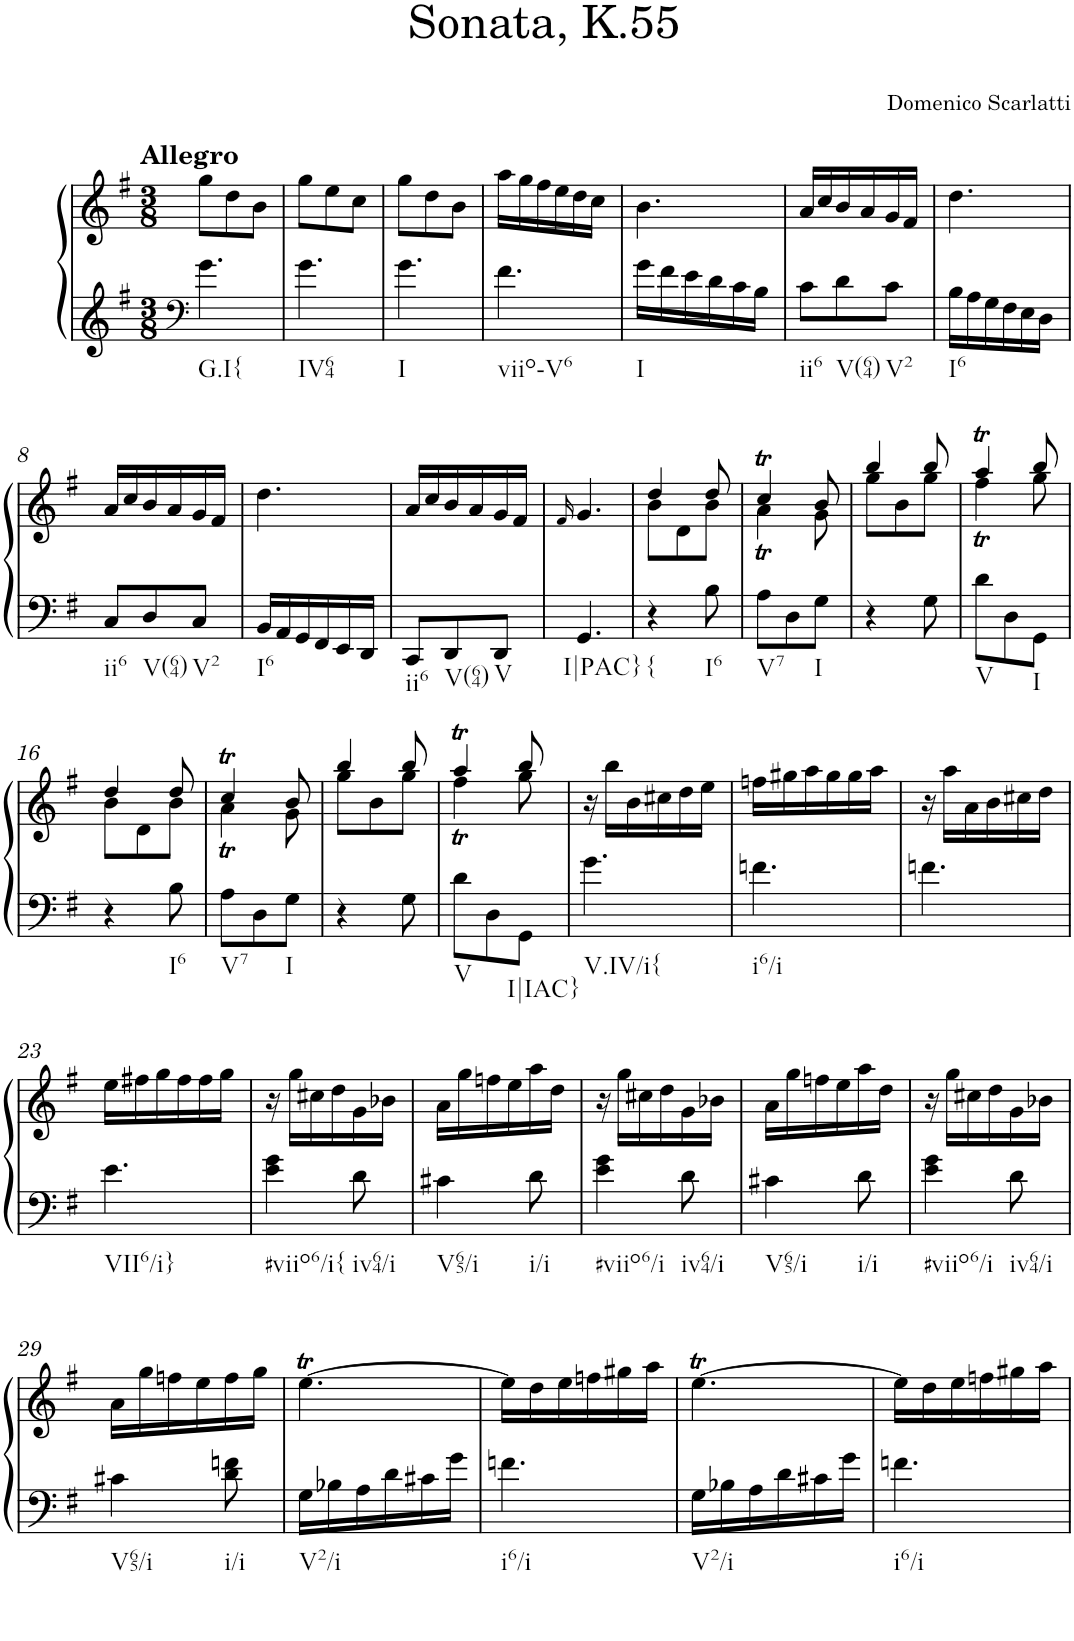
**kern	**kern
*part1	*part1
*staff2	*staff1
*I"Piano	*
*I'Pno	*
*clefF4	*clefG2
*k[f#]	*k[f#]
*G:	*G:
*M3/8	*M3/8
=1	=1
!	!LO:TX:a:B:t=Allegro
!LO:TX:b:t=G.I{	!
4.g\	8gg\L
.	8dd\
.	8b\J
=2	=2
!LO:TX:b:t=IV64	!
4.g\	8gg\L
.	8ee\
.	8cc\J
=3	=3
!LO:TX:b:t=I	!
4.g\	8gg\L
.	8dd\
.	8b\J
=4	=4
!LO:TX:b:t=viio-V6	!
4.f#\	16aa\LL
.	16gg\
.	16ff#\
.	16ee\
.	16dd\
.	16cc\JJ
=5	=5
!LO:TX:b:t=I	!
16g\LL	4.b\
16f#\	.
16e\	.
16d\	.
16c\	.
16B\JJ	.
=6	=6
!LO:TX:b:t=ii6	!
8c\L	16a/LL
.	16cc/
!LO:TX:b:t=V(64)	!
8d\	16b/
.	16a/
!LO:TX:b:t=V2	!
8c\J	16g/
.	16f#/JJ
=7	=7
!LO:TX:b:t=I6	!
16B\LL	4.dd\
16A\	.
16G\	.
16F#\	.
16E\	.
16D\JJ	.
!!LO:LB:g=z
=8	=8
!LO:TX:b:t=ii6	!
8C/L	16a/LL
.	16cc/
!LO:TX:b:t=V(64)	!
8D/	16b/
.	16a/
!LO:TX:b:t=V2	!
8C/J	16g/
.	16f#/JJ
=9	=9
!LO:TX:b:t=I6	!
16BB/LL	4.dd\
16AA/	.
16GG/	.
16FF#/	.
16EE/	.
16DD/JJ	.
=10	=10
!LO:TX:b:t=ii6	!
8CC/L	16a/LL
.	16cc/
!LO:TX:b:t=V(64)	!
8DD/	16b/
.	16a/
!LO:TX:b:t=V	!
8DD/J	16g/
.	16f#/JJ
=11	=11
.	16qf#/
!LO:TX:b:t=I|PAC}	!
4.GG/	4.g/
=12	=12
*	*^
!LO:TX:b:t={	!	!
4r	4dd/	8b\L
.	.	8d\
!LO:TX:b:t=I6	!	!
8B\	8dd/	8b\J
=13	=13	=13
!LO:TX:b:t=V7	!	!
8A\L	4ccT/	4aT\
8D\	.	.
!LO:TX:b:t=I	!	!
8G\J	8b/	8g\
=14	=14	=14
4r	4bb/	8gg\L
.	.	8b\
8G\	8bb/	8gg\J
=15	=15	=15
!LO:TX:b:t=V	!	!
8d\L	4aaT/	4ff#t\
8D\	.	.
!LO:TX:b:t=I	!	!
8GG\J	8bb/	8gg\
!!LO:LB:g=z	!!
=16	=16	=16
4r	4dd/	8b\L
.	.	8d\
!LO:TX:b:t=I6	!	!
8B\	8dd/	8b\J
=17	=17	=17
!LO:TX:b:t=V7	!	!
8A\L	4ccT/	4aT\
8D\	.	.
!LO:TX:b:t=I	!	!
8G\J	8b/	8g\
=18	=18	=18
4r	4bb/	8gg\L
.	.	8b\
8G\	8bb/	8gg\J
=19	=19	=19
!LO:TX:b:t=V	!	!
8d\L	4aaT/	4ff#t\
8D\	.	.
!LO:TX:b:t=I|IAC}	!	!
8GG\J	8bb/	8gg\
=20	=20	=20
!LO:TX:b:t=V.IV/i{	!	!
*	*v	*v
4.g\	16r
.	16bb\LL
.	16b\
.	16cc#X\
.	16dd\
.	16ee\JJ
=21	=21
!LO:TX:b:t=i6/i	!
4.fn\	16ffn\LL
.	16gg#X\
.	16aa\
.	16gg#\
.	16gg#\
.	16aa\JJ
=22	=22
4.fn\	16r
.	16aa\LL
.	16a\
.	16b\
.	16cc#X\
.	16dd\JJ
!!LO:LB:g=z
=23	=23
!LO:TX:b:t=VII6/i}	!
4.e\	16ee\LL
.	16ff#X\
.	16gg\
.	16ff#\
.	16ff#\
.	16gg\JJ
=24	=24
!LO:TX:b:t=#viio6/i{	!
4e\ 4g\	16r
.	16gg\LL
.	16cc#X\
.	16dd\
!LO:TX:b:t=iv64/i	!
8d\	16g\
.	16b-X\JJ
=25	=25
!LO:TX:b:t=V65/i	!
4c#X\	16a\LL
.	16gg\
.	16ffn\
.	16ee\
!LO:TX:b:t=i/i	!
8d\	16aa\
.	16dd\JJ
=26	=26
!LO:TX:b:t=#viio6/i	!
4e\ 4g\	16r
.	16gg\LL
.	16cc#X\
.	16dd\
!LO:TX:b:t=iv64/i	!
8d\	16g\
.	16b-X\JJ
=27	=27
!LO:TX:b:t=V65/i	!
4c#X\	16a\LL
.	16gg\
.	16ffn\
.	16ee\
!LO:TX:b:t=i/i	!
8d\	16aa\
.	16dd\JJ
=28	=28
!LO:TX:b:t=#viio6/i	!
4e\ 4g\	16r
.	16gg\LL
.	16cc#X\
.	16dd\
!LO:TX:b:t=iv64/i	!
8d\	16g\
.	16b-X\JJ
!!LO:LB:g=z
=29	=29
!LO:TX:b:t=V65/i	!
4c#X\	16a\LL
.	16gg\
.	16ffn\
.	16ee\
!LO:TX:b:t=i/i	!
8d\ 8fn\	16ff\
.	16gg\JJ
=30	=30
!LO:TX:b:t=V2/i	!
16G\LL	[4.eeT\
16B-X\	.
16A\	.
16d\	.
16c#X\	.
16g\JJ	.
=31	=31
!LO:TX:b:t=i6/i	!
4.fn\	16ee\LL]
.	16dd\
.	16ee\
.	16ffn\
.	16gg#X\
.	16aa\JJ
=32	=32
!LO:TX:b:t=V2/i	!
16G\LL	[4.eeT\
16B-X\	.
16A\	.
16d\	.
16c#X\	.
16g\JJ	.
=33	=33
!LO:TX:b:t=i6/i	!
4.fn\	16ee\LL]
.	16dd\
.	16ee\
.	16ffn\
.	16gg#X\
.	16aa\JJ
=	=
*-	*-
